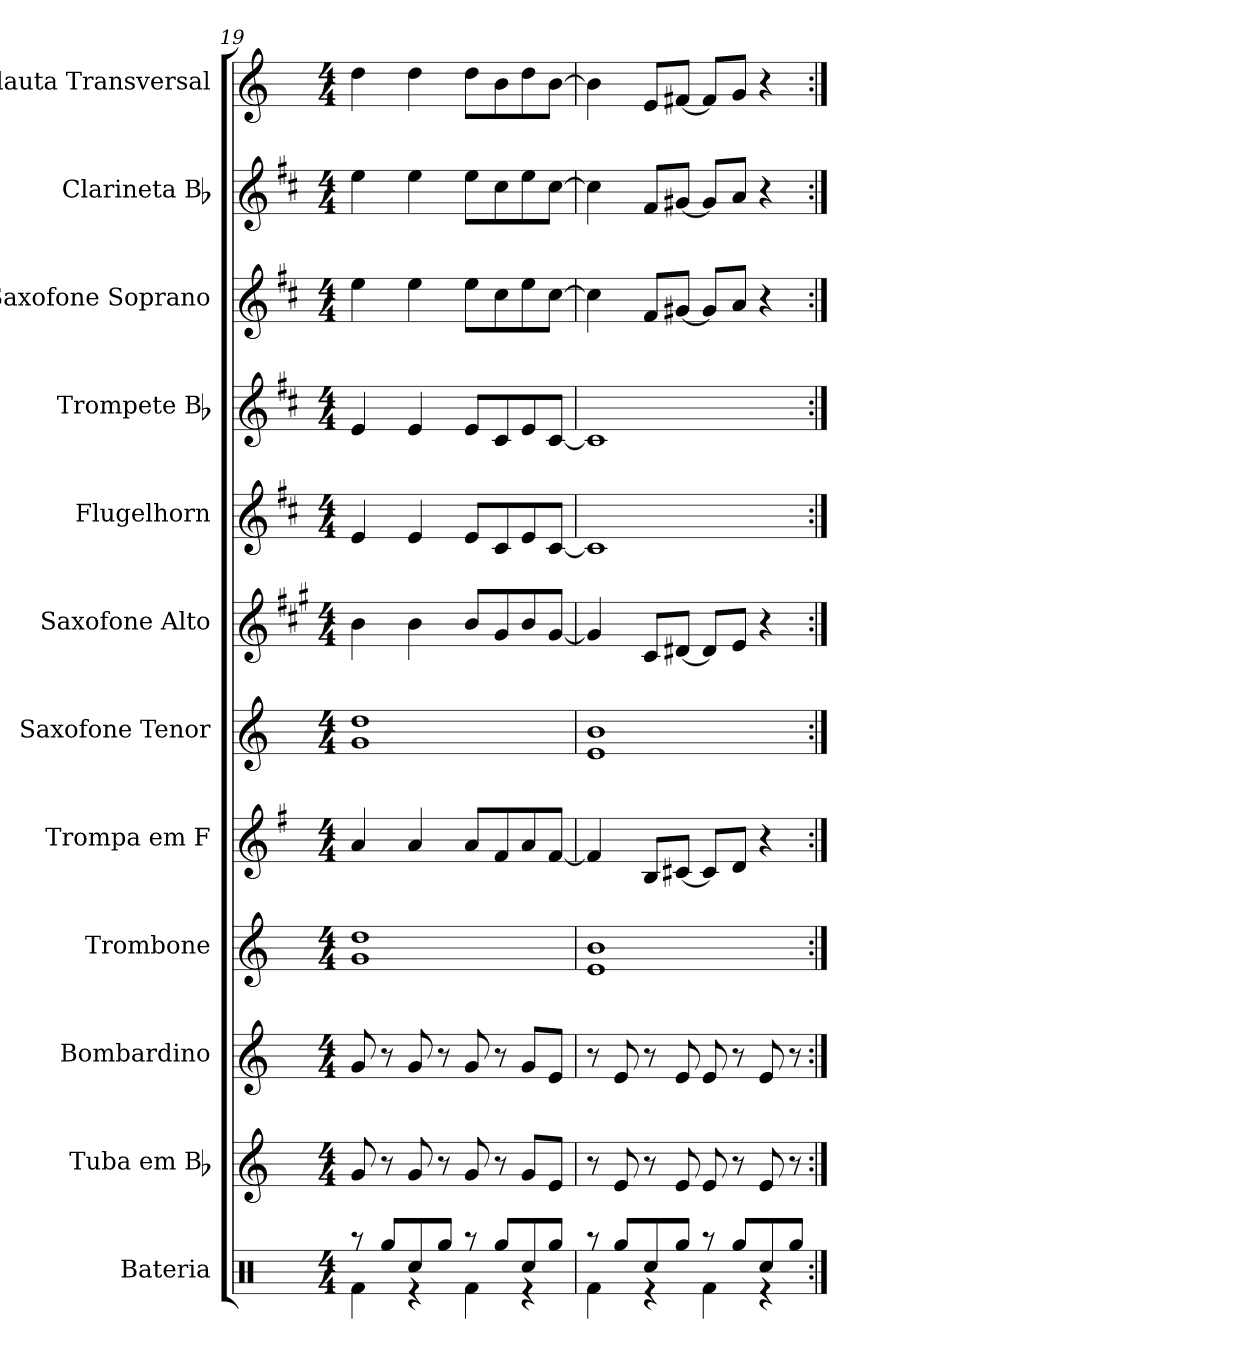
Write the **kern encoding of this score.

**kern	**kern	**kern	**kern	**kern	**kern	**kern	**kern	**kern	**kern	**kern	**kern
*part12	*part11	*part10	*part9	*part8	*part7	*part6	*part5	*part4	*part3	*part2	*part1
*staff12	*staff11	*staff10	*staff9	*staff8	*staff7	*staff6	*staff5	*staff4	*staff3	*staff2	*staff1
*I"Bateria	*I"Tuba em Bb	*I"Bombardino	*I"Trombone	*I"Trompa em F	*I"Saxofone Tenor	*I"Saxofone Alto	*I"Flugelhorn	*I"Trompete Bb	*I"Saxofone Soprano	*I"Clarineta Bb	*I"Flauta Transversal
*I'Bat.	*I'Tu. Bb	*I'Bomb.	*I'Tbn.	*I'Trom. F	*I'Sax. Tn.	*	*I'Flghn.	*I'Tpt. Bb	*I'Sax. Sop.	*I'Cl. Bb	*I'Fl.
*clefX	*clefG2	*clefG2	*clefG2	*clefG2	*clefG2	*clefG2	*clefG2	*clefG2	*clefG2	*clefG2	*clefG2
*	*ITrd15c26	*ITrd8c14	*ITrd8c14	*ITrd4c7	*ITrd8c14	*ITrd5c9	*ITrd1c2	*ITrd1c2	*ITrd1c2	*ITrd1c2	*
*k[]	*k[]	*k[]	*k[]	*k[]	*k[]	*k[]	*k[]	*k[]	*k[]	*k[]	*k[]
*M4/4	*M4/4	*M4/4	*M4/4	*M4/4	*M4/4	*M4/4	*M4/4	*M4/4	*M4/4	*M4/4	*M4/4
=19	=19	=19	=19	=19	=19	=19	=19	=19	=19	=19	=19
*^	*	*	*	*	*	*	*	*	*	*	*
8r	4Rf\	8GG/	8G/	1G 1d	4d/	1G 1d	4d\	4d/	4d/	4dd\	4dd\	4dd\
8Rgg/L	.	8r	8r	.	.	.	.	.	.	.	.	.
8Rcc/	4r	8GG/	8G/	.	4d/	.	4d\	4d/	4d/	4dd\	4dd\	4dd\
8Rgg/J	.	8r	8r	.	.	.	.	.	.	.	.	.
8r	4Rf\	8GG/	8G/	.	8d/L	.	8d/L	8d/L	8d/L	8dd\L	8dd\L	8dd\L
8Rgg/L	.	8r	8r	.	8B/	.	8B/	8B/	8B/	8b\	8b\	8b\
8Rcc/	4r	8GG/L	8G/L	.	8d/	.	8d/	8d/	8d/	8dd\	8dd\	8dd\
8Rgg/J	.	8EE/J	8E/J	.	[8B/J	.	[8B/J	[8B/J	[8B/J	[8b\J	[8b\J	[8b\J
!!LO:PB:g=z
=20	=20	=20	=20	=20	=20	=20	=20	=20	=20	=20	=20	=20
8r	4Rf\	8r	8r	1E 1B	4B/]	1E 1B	4B/]	1B]	1B]	4b\]	4b\]	4b\]
8Rgg/L	.	8EE/	8E/	.	.	.	.	.	.	.	.	.
8Rcc/	4r	8r	8r	.	8E/L	.	8E/L	.	.	8e/L	8e/L	8e/L
8Rgg/J	.	8EE/	8E/	.	[8F#X/J	.	[8F#X/J	.	.	[8f#X/J	[8f#X/J	[8f#X/J
8r	4Rf\	8EE/	8E/	.	8F#/L]	.	8F#/L]	.	.	8f#/L]	8f#/L]	8f#/L]
8Rgg/L	.	8r	8r	.	8G/J	.	8G/J	.	.	8g/J	8g/J	8g/J
8Rcc/	4r	8EE/	8E/	.	4r	.	4r	.	.	4r	4r	4r
8Rgg/J	.	8r	8r	.	.	.	.	.	.	.	.	.
*v	*v	*	*	*	*	*	*	*	*	*	*	*
=:|!	=:|!	=:|!	=:|!	=:|!	=:|!	=:|!	=:|!	=:|!	=:|!	=:|!	=:|!
*-	*-	*-	*-	*-	*-	*-	*-	*-	*-	*-	*-
